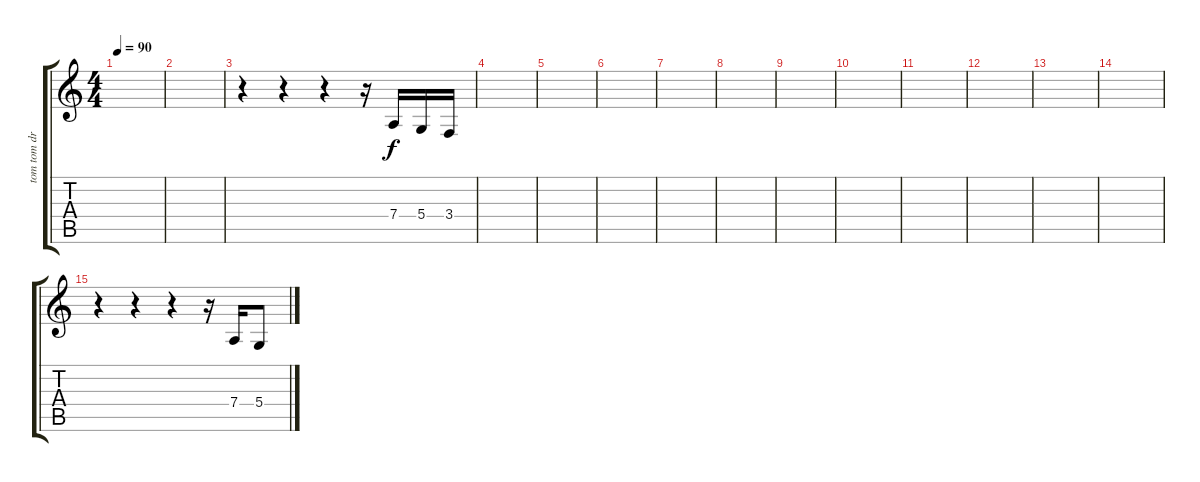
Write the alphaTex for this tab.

\track ("tom tom drums" "tom tom dr") {instrument melodictom}
\staff {score tabs}
\tuning (E4 B3 G3 D3 A2 E2) {hide}
\ts (4 4)
\tempo 90
\clef g2
\ks c
|
|
r.4 r.4 r.4 r.16 7.4.16 5.4.16 3.4.16 |
|
|
|
|
|
|
|
|
|
|
|
r.4 r.4 r.4 r.16 7.4.16 5.4.8
